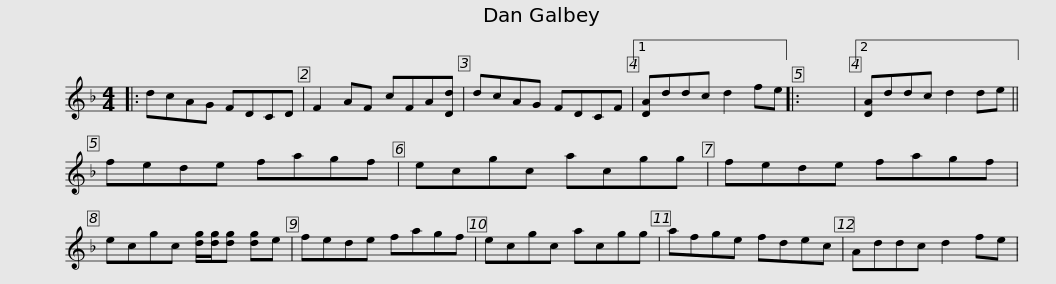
X:1
L:1/8
M:4/4
I:linebreak $
K:F
V:1 treble
V:1
|: dcAG FDCD | F2 AF cFA[Dd] | dcAG FDCF |1 [DA]ddc d2 fe |: x8 |2 %5
 [DA]ddc d2 de ||$ fede fagf | ecgc acgg | fede fagf | ecgc [dg]/[dg]/[dg] [dg]e | %10
 fede fagf |$ ecgc acgg | afge fdec | Addc d2 fe | %14
